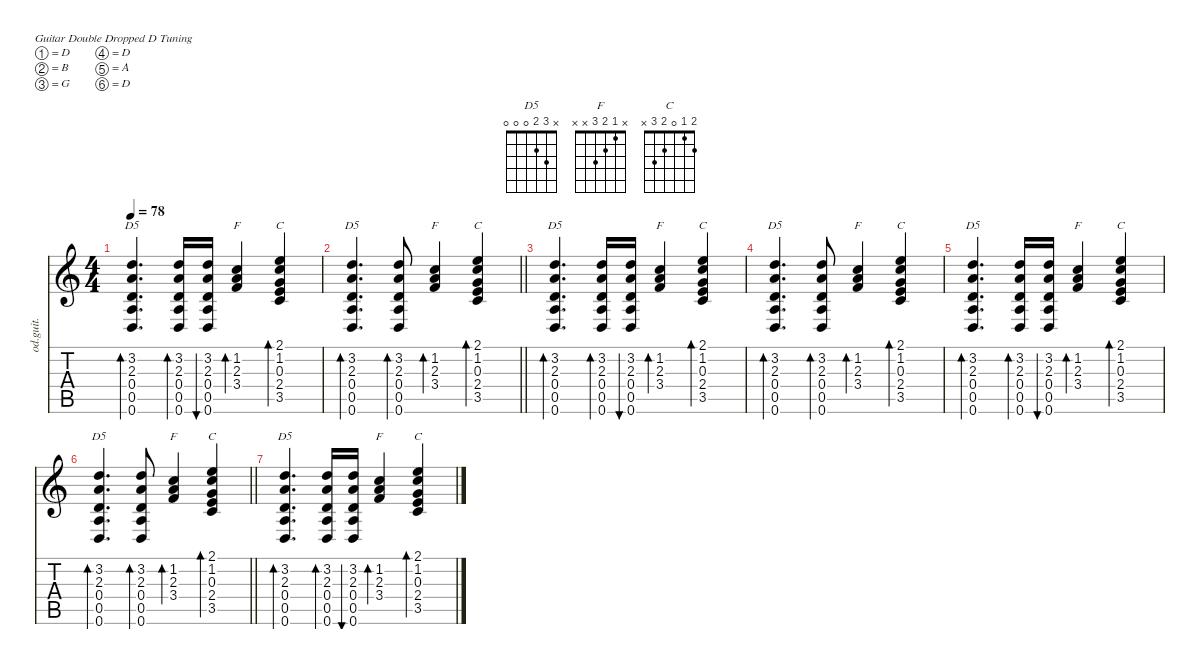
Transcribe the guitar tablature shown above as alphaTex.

\defaultSystemsLayout 4
\hideDynamics
\bracketExtendMode nobrackets
\otherSystemsTrackNameOrientation horizontal
\track ("Young" "od.guit.") {solo instrument overdrivenguitar}
\staff {score tabs}
\tuning (D4 B3 G3 D3 A2 D2)
\chord ("D5" x 3 2 0 0 0)
\chord ("F" x 1 2 3 x x)
\chord ("C" 2 1 0 2 3 x)
\ts (4 4)
\tempo 78
\clef g2
\ks c
(3.2 2.3 0.4 0.5 0.6).4{d bd 60 ch "D5" dy mp beam Up} (3.2 2.3 0.4 0.5 0.6).16{bd 60 beam Up} (3.2 2.3 0.4 0.5 0.6).16{bu 60 beam Up} (1.2 2.3 3.4).4{bd 60 ch "F" beam Up} (2.1 1.2 0.3 2.4 3.5).4{bd 60 ch "C" beam Up} |
\barLineRight lightlight
(3.2 2.3 0.4 0.5 0.6).4{d bd 60 ch "D5" beam Up} (3.2 2.3 0.4 0.5 0.6).8{bd 60 beam Up} (1.2 2.3 3.4).4{bd 60 ch "F" beam Up} (2.1 1.2 0.3 2.4 3.5).4{bd 60 ch "C" beam Up} |
(3.2 2.3 0.4 0.5 0.6).4{d bd 60 ch "D5" beam Up} (3.2 2.3 0.4 0.5 0.6).16{bd 60 beam Up} (3.2 2.3 0.4 0.5 0.6).16{bu 60 beam Up} (1.2 2.3 3.4).4{bd 60 ch "F" beam Up} (2.1 1.2 0.3 2.4 3.5).4{bd 60 ch "C" beam Up} |
(3.2 2.3 0.4 0.5 0.6).4{d bd 60 ch "D5" beam Up} (3.2 2.3 0.4 0.5 0.6).8{bd 60 beam Up} (1.2 2.3 3.4).4{bd 60 ch "F" beam Up} (2.1 1.2 0.3 2.4 3.5).4{bd 60 ch "C" beam Up} |
(3.2 2.3 0.4 0.5 0.6).4{d bd 60 ch "D5" beam Up} (3.2 2.3 0.4 0.5 0.6).16{bd 60 beam Up} (3.2 2.3 0.4 0.5 0.6).16{bu 60 beam Up} (1.2 2.3 3.4).4{bd 60 ch "F" beam Up} (2.1 1.2 0.3 2.4 3.5).4{bd 60 ch "C" beam Up} |
\barLineRight lightlight
(3.2 2.3 0.4 0.5 0.6).4{d bd 60 ch "D5" beam Up} (3.2 2.3 0.4 0.5 0.6).8{bd 60 beam Up} (1.2 2.3 3.4).4{bd 60 ch "F" beam Up} (2.1 1.2 0.3 2.4 3.5).4{bd 60 ch "C" beam Up} |
(3.2 2.3 0.4 0.5 0.6).4{d bd 60 ch "D5" beam Up} (3.2 2.3 0.4 0.5 0.6).16{bd 60 beam Up} (3.2 2.3 0.4 0.5 0.6).16{bu 60 beam Up} (1.2 2.3 3.4).4{bd 60 ch "F" beam Up} (2.1 1.2 0.3 2.4 3.5).4{bd 60 ch "C" beam Up}
